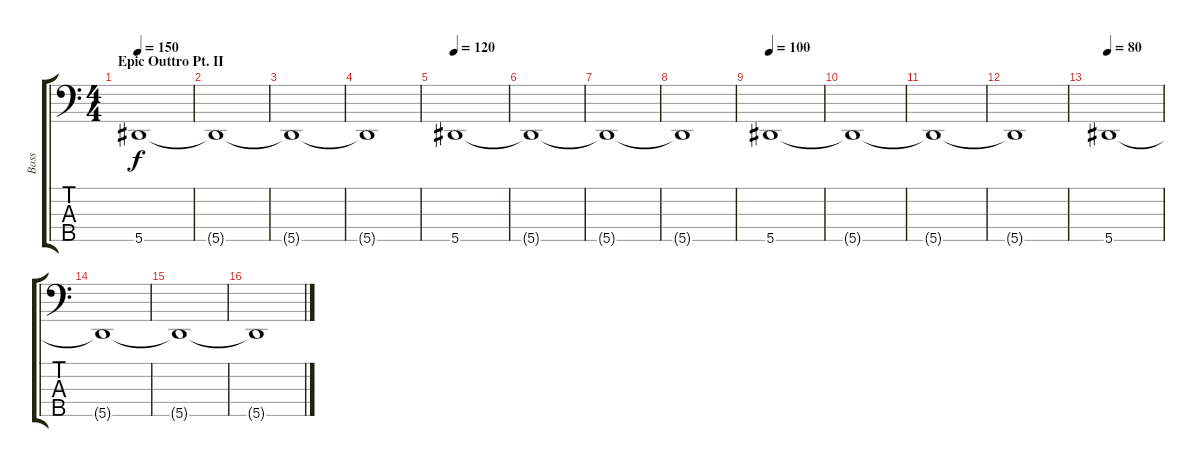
\track ("Bass" "Bass") {instrument electricbasspick}
\staff {score tabs}
\tuning (Gb2 Db2 Ab1 Eb1 Bb0) {hide}
\ts (4 4)
\section ("" "Epic Outtro Pt. II")
\tempo 150
\clef f4
\ks c
5.5.1{dy f} |
5.5{t}.1 |
5.5{t}.1 |
5.5{t}.1 |
\tempo 120
5.5.1 |
5.5{t}.1 |
5.5{t}.1 |
5.5{t}.1 |
\tempo 100
5.5.1 |
5.5{t}.1 |
5.5{t}.1 |
5.5{t}.1 |
\tempo 80
5.5.1 |
5.5{t}.1 |
5.5{t}.1 |
5.5{t}.1
